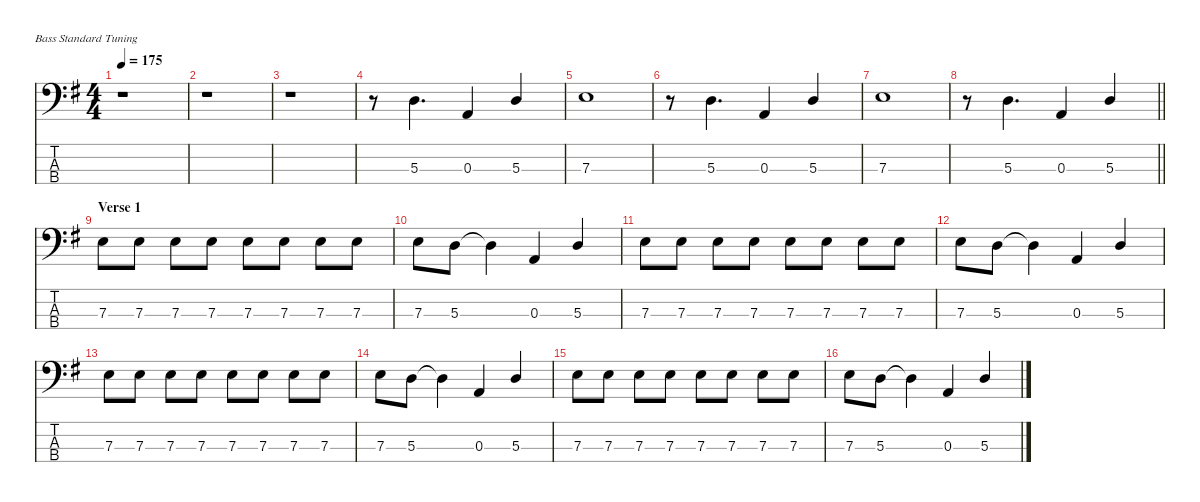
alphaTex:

\hideDynamics
\bracketExtendMode nobrackets
\singleTrackTrackNamePolicy hidden
\multiTrackTrackNamePolicy hidden
\firstSystemTrackNameMode fullname
\firstSystemTrackNameOrientation horizontal
\otherSystemsTrackNameOrientation horizontal
\track ("Bass" "E-Bass") {instrument electricbassfinger}
\staff {score tabs}
\tuning (G2 D2 A1 E1)
\ts (4 4)
\beaming (8 2 2 2 2)
\tempo 175
\clef f4
\ks g
r.1{dy f instrument electricbassfinger beam Down} |
r.1{beam Down} |
r.1{beam Down} |
r.8{beam Down} 5.3{acc forcenatural}.4{d beam Down} 0.3{acc forcenatural}.4{beam Up} 5.3{acc forcenatural}.4{beam Up} |
7.3{acc forcenatural}.1{beam Down} |
r.8{beam Down} 5.3{acc forcenatural}.4{d beam Down} 0.3{acc forcenatural}.4{beam Up} 5.3{acc forcenatural}.4{beam Up} |
7.3{acc forcenatural}.1{beam Down} |
\barLineRight lightlight
r.8{beam Down} 5.3{acc forcenatural}.4{d beam Down} 0.3{acc forcenatural}.4{beam Up} 5.3{acc forcenatural}.4{beam Up} |
\section ("" "Verse 1")
7.3{acc forcenatural}.8{beam Down} 7.3{acc forcenatural}.8{beam Down} 7.3{acc forcenatural}.8{beam Down} 7.3{acc forcenatural}.8{beam Down} 7.3{acc forcenatural}.8{beam Down} 7.3{acc forcenatural}.8{beam Down} 7.3{acc forcenatural}.8{beam Down} 7.3{acc forcenatural}.8{beam Down} |
7.3{acc forcenatural}.8{beam Down} 5.3{acc forcenatural}.8{beam Down} 5.3{t acc forcenatural}.4{beam Down} 0.3{acc forcenatural}.4{beam Up} 5.3{acc forcenatural}.4{beam Up} |
7.3{acc forcenatural}.8{beam Down} 7.3{acc forcenatural}.8{beam Down} 7.3{acc forcenatural}.8{beam Down} 7.3{acc forcenatural}.8{beam Down} 7.3{acc forcenatural}.8{beam Down} 7.3{acc forcenatural}.8{beam Down} 7.3{acc forcenatural}.8{beam Down} 7.3{acc forcenatural}.8{beam Down} |
7.3{acc forcenatural}.8{beam Down} 5.3{acc forcenatural}.8{beam Down} 5.3{t acc forcenatural}.4{beam Down} 0.3{acc forcenatural}.4{beam Up} 5.3{acc forcenatural}.4{beam Up} |
7.3{acc forcenatural}.8{beam Down} 7.3{acc forcenatural}.8{beam Down} 7.3{acc forcenatural}.8{beam Down} 7.3{acc forcenatural}.8{beam Down} 7.3{acc forcenatural}.8{beam Down} 7.3{acc forcenatural}.8{beam Down} 7.3{acc forcenatural}.8{beam Down} 7.3{acc forcenatural}.8{beam Down} |
7.3{acc forcenatural}.8{beam Down} 5.3{acc forcenatural}.8{beam Down} 5.3{t acc forcenatural}.4{beam Down} 0.3{acc forcenatural}.4{beam Up} 5.3{acc forcenatural}.4{beam Up} |
7.3{acc forcenatural}.8{beam Down} 7.3{acc forcenatural}.8{beam Down} 7.3{acc forcenatural}.8{beam Down} 7.3{acc forcenatural}.8{beam Down} 7.3{acc forcenatural}.8{beam Down} 7.3{acc forcenatural}.8{beam Down} 7.3{acc forcenatural}.8{beam Down} 7.3{acc forcenatural}.8{beam Down} |
7.3{acc forcenatural}.8{beam Down} 5.3{acc forcenatural}.8{beam Down} 5.3{t acc forcenatural}.4{beam Down} 0.3{acc forcenatural}.4{beam Up} 5.3{acc forcenatural}.4{beam Up}
